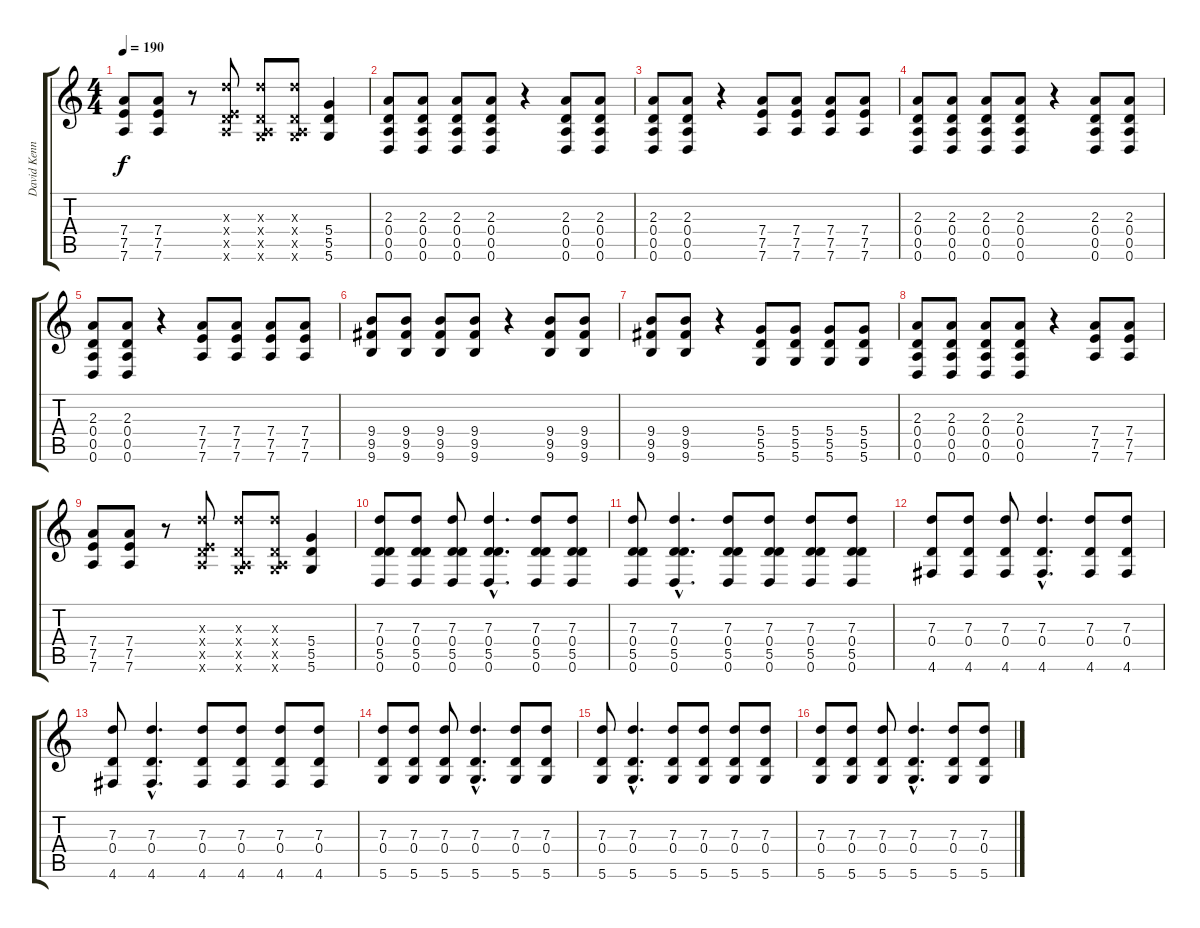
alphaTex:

\track ("David Kennedy" "David Kenn") {instrument distortionguitar}
\staff {score tabs}
\tuning (E4 B3 G3 D3 A2 D2) {hide}
\ts (4 4)
\tempo 190
\clef g2
\ks c
(7.4 7.5 7.6).8{dy f} (7.4 7.5 7.6).8 r.8 (7.3{x} 0.4{x} 7.5{x} 7.6{x}).8 (7.3{x} 0.4{x} 0.5{x} 5.6{x}).8 (7.3{x} 0.4{x} 0.5{x} 5.6{x}).8 (5.4 5.5 5.6).4 |
(2.3 0.4 0.5 0.6).8 (2.3 0.4 0.5 0.6).8 (2.3 0.4 0.5 0.6).8 (2.3 0.4 0.5 0.6).8 r.4 (2.3 0.4 0.5 0.6).8 (2.3 0.4 0.5 0.6).8 |
(2.3 0.4 0.5 0.6).8 (2.3 0.4 0.5 0.6).8 r.4 (7.4 7.5 7.6).8 (7.4 7.5 7.6).8 (7.4 7.5 7.6).8 (7.4 7.5 7.6).8 |
(2.3 0.4 0.5 0.6).8 (2.3 0.4 0.5 0.6).8 (2.3 0.4 0.5 0.6).8 (2.3 0.4 0.5 0.6).8 r.4 (2.3 0.4 0.5 0.6).8 (2.3 0.4 0.5 0.6).8 |
(2.3 0.4 0.5 0.6).8 (2.3 0.4 0.5 0.6).8 r.4 (7.4 7.5 7.6).8 (7.4 7.5 7.6).8 (7.4 7.5 7.6).8 (7.4 7.5 7.6).8 |
(9.4 9.5 9.6).8 (9.4 9.5 9.6).8 (9.4 9.5 9.6).8 (9.4 9.5 9.6).8 r.4 (9.4 9.5 9.6).8 (9.4 9.5 9.6).8 |
(9.4 9.5 9.6).8 (9.4 9.5 9.6).8 r.4 (5.4 5.5 5.6).8 (5.4 5.5 5.6).8 (5.4 5.5 5.6).8 (5.4 5.5 5.6).8 |
(2.3 0.4 0.5 0.6).8 (2.3 0.4 0.5 0.6).8 (2.3 0.4 0.5 0.6).8 (2.3 0.4 0.5 0.6).8 r.4 (7.4 7.5 7.6).8 (7.4 7.5 7.6).8 |
(7.4 7.5 7.6).8 (7.4 7.5 7.6).8 r.8 (7.3{x} 0.4{x} 7.5{x} 7.6{x}).8 (7.3{x} 0.4{x} 0.5{x} 5.6{x}).8 (7.3{x} 0.4{x} 0.5{x} 5.6{x}).8 (5.4 5.5 5.6).4 |
(7.3 0.4 5.5 0.6).8{volume 10 balance 4 instrument electricguitarclean} (7.3 0.4 5.5 0.6).8 (7.3 0.4 5.5 0.6).8 (7.3{hac} 0.4{hac} 5.5{hac} 0.6{hac}).4{d} (7.3 0.4 5.5 0.6).8 (7.3 0.4 5.5 0.6).8 |
(7.3 0.4 5.5 0.6).8 (7.3{hac} 0.4{hac} 5.5{hac} 0.6{hac}).4{d} (7.3 0.4 5.5 0.6).8 (7.3 0.4 5.5 0.6).8 (7.3 0.4 5.5 0.6).8 (7.3 0.4 5.5 0.6).8 |
(7.3 0.4 4.6).8 (7.3 0.4 4.6).8 (7.3 0.4 4.6).8 (7.3{hac} 0.4{hac} 4.6{hac}).4{d} (7.3 0.4 4.6).8 (7.3 0.4 4.6).8 |
(7.3 0.4 4.6).8 (7.3{hac} 0.4{hac} 4.6{hac}).4{d} (7.3 0.4 4.6).8 (7.3 0.4 4.6).8 (7.3 0.4 4.6).8 (7.3 0.4 4.6).8 |
(7.3 0.4 5.6).8 (7.3 0.4 5.6).8 (7.3 0.4 5.6).8 (7.3{hac} 0.4{hac} 5.6{hac}).4{d} (7.3 0.4 5.6).8 (7.3 0.4 5.6).8 |
(7.3 0.4 5.6).8 (7.3{hac} 0.4{hac} 5.6{hac}).4{d} (7.3 0.4 5.6).8 (7.3 0.4 5.6).8 (7.3 0.4 5.6).8 (7.3 0.4 5.6).8 |
(7.3 0.4 5.6).8 (7.3 0.4 5.6).8 (7.3 0.4 5.6).8 (7.3{hac} 0.4{hac} 5.6{hac}).4{d} (7.3 0.4 5.6).8 (7.3 0.4 5.6).8
